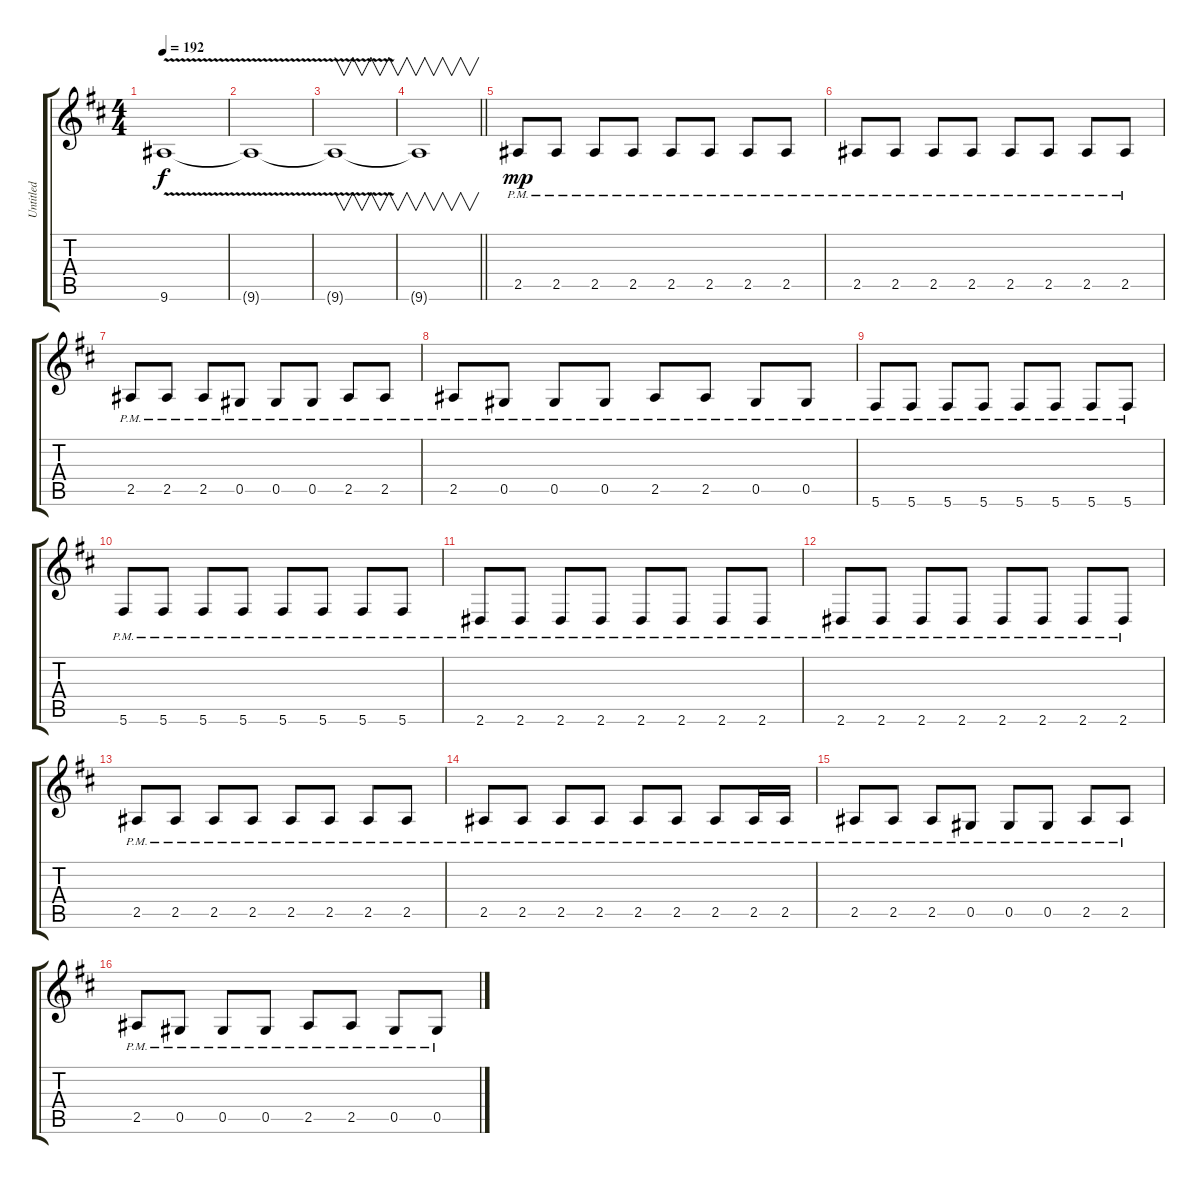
\track ("Untitled" "Untitled") {instrument distortionguitar}
\staff {score tabs}
\tuning (Eb4 Bb3 Gb3 Db3 Ab2 Db2) {hide}
\ts (4 4)
\tempo 192
\clef g2
\ks d
9.6{v t}.1{dy f} |
9.6{v t}.1 |
9.6{t}.1{v} |
\barLineRight lightlight
9.6{t}.1{v} |
2.5{pm}.8{dy mp} 2.5{pm}.8 2.5{pm}.8 2.5{pm}.8 2.5{pm}.8 2.5{pm}.8 2.5{pm}.8 2.5{pm}.8 |
2.5{pm}.8 2.5{pm}.8 2.5{pm}.8 2.5{pm}.8 2.5{pm}.8 2.5{pm}.8 2.5{pm}.8 2.5{pm}.8 |
2.5{pm}.8 2.5{pm}.8 2.5{pm}.8 0.5{pm}.8 0.5{pm}.8 0.5{pm}.8 2.5{pm}.8 2.5{pm}.8 |
2.5{pm}.8 0.5{pm}.8 0.5{pm}.8 0.5{pm}.8 2.5{pm}.8 2.5{pm}.8 0.5{pm}.8 0.5{pm}.8 |
5.6{pm}.8 5.6{pm}.8 5.6{pm}.8 5.6{pm}.8 5.6{pm}.8 5.6{pm}.8 5.6{pm}.8 5.6{pm}.8 |
5.6{pm}.8 5.6{pm}.8 5.6{pm}.8 5.6{pm}.8 5.6{pm}.8 5.6{pm}.8 5.6{pm}.8 5.6{pm}.8 |
2.6{pm}.8 2.6{pm}.8 2.6{pm}.8 2.6{pm}.8 2.6{pm}.8 2.6{pm}.8 2.6{pm}.8 2.6{pm}.8 |
2.6{pm}.8 2.6{pm}.8 2.6{pm}.8 2.6{pm}.8 2.6{pm}.8 2.6{pm}.8 2.6{pm}.8 2.6{pm}.8 |
2.5{pm}.8 2.5{pm}.8 2.5{pm}.8 2.5{pm}.8 2.5{pm}.8 2.5{pm}.8 2.5{pm}.8 2.5{pm}.8 |
2.5{pm}.8 2.5{pm}.8 2.5{pm}.8 2.5{pm}.8 2.5{pm}.8 2.5{pm}.8 2.5{pm}.8 2.5{pm}.16 2.5{pm}.16 |
2.5{pm}.8 2.5{pm}.8 2.5{pm}.8 0.5{pm}.8 0.5{pm}.8 0.5{pm}.8 2.5{pm}.8 2.5{pm}.8 |
2.5{pm}.8 0.5{pm}.8 0.5{pm}.8 0.5{pm}.8 2.5{pm}.8 2.5{pm}.8 0.5{pm}.8 0.5{pm}.8
